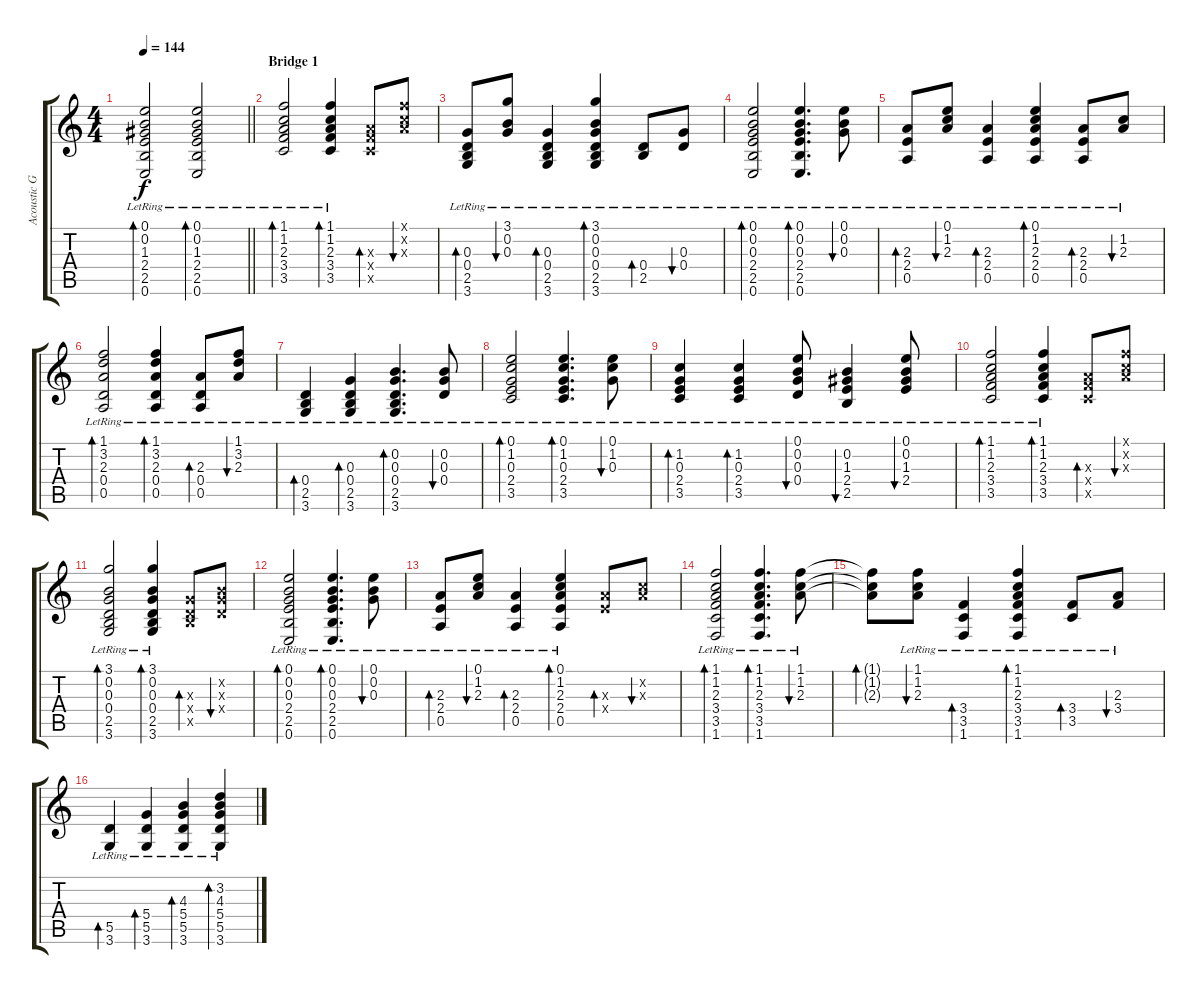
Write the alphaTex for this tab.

\track ("Acoustic Guitar" "Acoustic G") {instrument acousticguitarsteel}
\staff {score tabs}
\tuning (E4 B3 G3 D3 A2 E2) {hide}
\ts (4 4)
\tempo 144
\clef g2
\barLineRight lightlight
\ks c
(0.1{lr} 0.2{lr} 1.3{lr} 2.4{lr} 2.5{lr} 0.6{lr}).2{bd 30 dy f} (0.1{lr} 0.2{lr} 1.3{lr} 2.4{lr} 2.5{lr} 0.6{lr}).2{bd 30} |
\section ("" "Bridge 1")
(1.1{lr} 1.2{lr} 2.3{lr} 3.4{lr} 3.5{lr}).2{bd 120} (1.1{lr} 1.2{lr} 2.3{lr} 3.4{lr} 3.5{lr}).4{bd 30} (2.3{x} 3.4{x} 3.5{x}).8{bd 30} (1.1{x} 1.2{x} 2.3{x}).8{bu 30} |
(0.3{lr} 0.4{lr} 2.5{lr} 3.6{lr}).8{bd 30} (3.1{lr} 0.2{lr} 0.3{lr}).8{bu 30} (0.3{lr} 0.4{lr} 2.5{lr} 3.6{lr}).4{bd 30} (3.1{lr} 0.2{lr} 0.3{lr} 0.4{lr} 2.5{lr} 3.6{lr}).4{bd 30} (0.4{lr} 2.5{lr}).8{bd 30} (0.3{lr} 0.4{lr}).8{bu 30} |
(0.1{lr} 0.2{lr} 0.3{lr} 2.4{lr} 2.5{lr} 0.6{lr}).2{bd 30} (0.1{lr} 0.2{lr} 0.3{lr} 2.4{lr} 2.5{lr} 0.6{lr}).4{d bd 30} (0.1{lr} 0.2{lr} 0.3{lr}).8{bu 30} |
(2.3{lr} 2.4{lr} 0.5{lr}).8{bd 30} (0.1{lr} 1.2{lr} 2.3{lr}).8{bu 30} (2.3{lr} 2.4{lr} 0.5{lr}).4{bd 30} (0.1{lr} 1.2{lr} 2.3{lr} 2.4{lr} 0.5{lr}).4{bd 30} (2.3{lr} 2.4{lr} 0.5).8{bd 30} (1.2{lr} 2.3{lr}).8{bu 30} |
(1.1{lr} 3.2{lr} 2.3{lr} 0.4{lr} 0.5{lr}).2{bd 30} (1.1{lr} 3.2{lr} 2.3{lr} 0.4{lr} 0.5{lr}).4{bd 30} (2.3{lr} 0.4{lr} 0.5{lr}).8{bd 30} (1.1{lr} 3.2{lr} 2.3{lr}).8{bu 30} |
(0.4{lr} 2.5{lr} 3.6{lr}).4{bd 30} (0.3{lr} 0.4{lr} 2.5{lr} 3.6{lr}).4{bd 30} (0.2{lr} 0.3{lr} 0.4{lr} 2.5{lr} 3.6{lr}).4{d bd 30} (0.2{lr} 0.3{lr} 0.4{lr}).8{bu 30} |
(0.1{lr} 1.2{lr} 0.3{lr} 2.4{lr} 3.5{lr}).2{bd 30} (0.1{lr} 1.2{lr} 0.3{lr} 2.4{lr} 3.5{lr}).4{d bd 30} (0.1{lr} 1.2{lr} 0.3{lr}).8{bu 30} |
(1.2{lr} 0.3{lr} 2.4{lr} 3.5{lr}).4{bd 30} (1.2{lr} 0.3{lr} 2.4{lr} 3.5{lr}).4{bd 30} (0.1{lr} 0.2{lr} 0.3{lr} 0.4{lr}).8{bu 30} (0.2{lr} 1.3{lr} 2.4{lr} 2.5{lr}).4{bu 30} (0.1{lr} 0.2{lr} 1.3{lr} 2.4{lr}).8{bu 30} |
(1.1{lr} 1.2{lr} 2.3{lr} 3.4{lr} 3.5{lr}).2{bd 60} (1.1{lr} 1.2{lr} 2.3{lr} 3.4{lr} 3.5{lr}).4{bd 30} (2.3{x} 3.4{x} 3.5{x}).8{bd 30} (1.1{x} 1.2{x} 2.3{x}).8{bu 30} |
(3.1{lr} 0.2{lr} 0.3{lr} 0.4{lr} 2.5{lr} 3.6{lr}).2{bd 30} (3.1{lr} 0.2{lr} 0.3{lr} 0.4{lr} 2.5{lr} 3.6{lr}).4{bd 30} (0.3{x} 0.4{x} 2.5{x}).8{bd 30} (0.2{x} 0.3{x} 0.4{x}).8{bu 30} |
(0.1{lr} 0.2{lr} 0.3{lr} 2.4{lr} 2.5{lr} 0.6{lr}).2{bd 30} (0.1{lr} 0.2{lr} 0.3{lr} 2.4{lr} 2.5{lr} 0.6{lr}).4{d bd 30} (0.1{lr} 0.2{lr} 0.3{lr}).8{bu 30} |
(2.3{lr} 2.4{lr} 0.5{lr}).8{bd 30} (0.1{lr} 1.2{lr} 2.3{lr}).8{bu 30} (2.3{lr} 2.4{lr} 0.5{lr}).4{bd 30} (0.1{lr} 1.2{lr} 2.3{lr} 2.4{lr} 0.5{lr}).4{bd 30} (2.3{x} 2.4{x}).8{bd 30} (1.2{x} 2.3{x}).8{bu 30} |
(1.1{lr} 1.2{lr} 2.3{lr} 3.4{lr} 3.5{lr} 1.6{lr}).2{bd 30} (1.1{lr} 1.2{lr} 2.3{lr} 3.4{lr} 3.5{lr} 1.6{lr}).4{d bd 30} (1.1{lr} 1.2{lr} 2.3{lr}).8{bu 30} |
(1.1{t} 1.2{t} 2.3{t}).8{bd 60} (1.1{lr} 1.2{lr} 2.3{lr}).8{bu 30} (3.4{lr} 3.5{lr} 1.6{lr}).4{bd 30} (1.1{lr} 1.2{lr} 2.3{lr} 3.4{lr} 3.5{lr} 1.6{lr}).4{bd 30} (3.4{lr} 3.5{lr}).8{bd 30} (2.3{lr} 3.4{lr}).8{bu 30} |
(5.5{lr} 3.6{lr}).4{bd 30} (5.4{lr} 5.5{lr} 3.6{lr}).4{bd 30} (4.3{lr} 5.4{lr} 5.5{lr} 3.6{lr}).4{bd 30} (3.2{lr} 4.3{lr} 5.4{lr} 5.5{lr} 3.6{lr}).4{bd 30}
